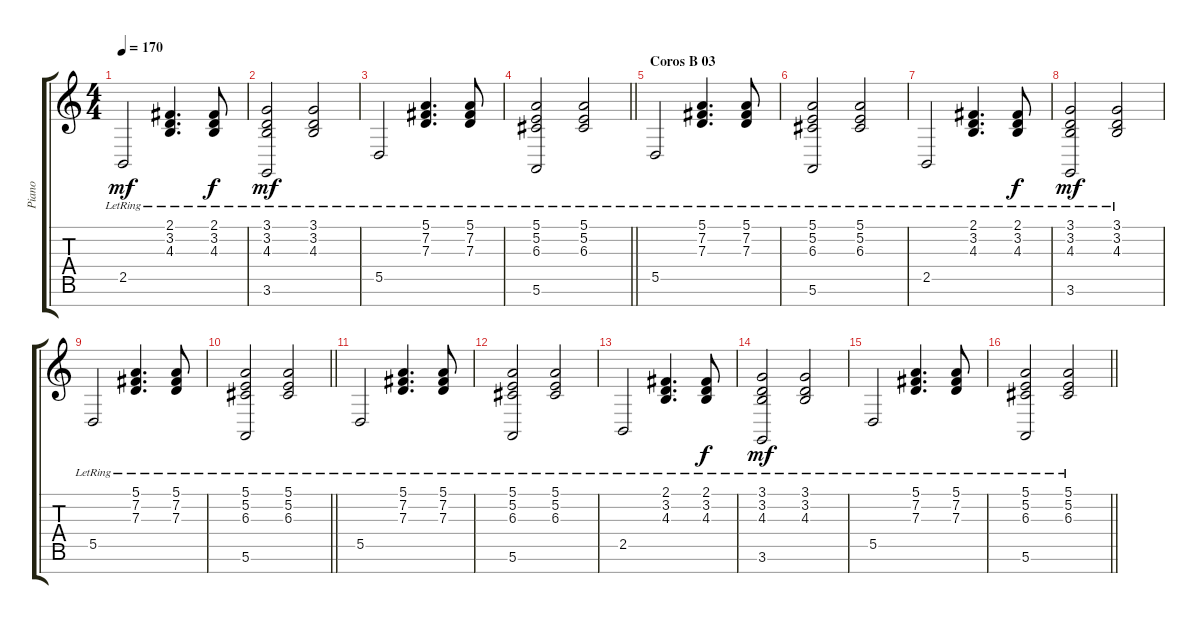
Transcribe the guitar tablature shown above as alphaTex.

\track ("Piano" "Piano") {instrument acousticgrandpiano}
\staff {score tabs}
\tuning (E4 B3 G3 D3 A2 E2 B1) {hide}
\ts (4 4)
\tempo 170
\clef g2
\ks c
2.5{lr}.2{dy mf} (2.1{lr} 3.2{lr} 4.3{lr}).4{d} (2.1{lr} 3.2{lr} 4.3{lr}).8{dy f} |
(3.1{lr} 3.2{lr} 4.3{lr} 3.6{lr}).2{dy mf} (3.1{lr} 3.2{lr} 4.3{lr}).2 |
5.5{lr}.2 (5.1{lr} 7.2{lr} 7.3{lr}).4{d} (5.1{lr} 7.2{lr} 7.3{lr}).8 |
\barLineRight lightlight
(5.1{lr} 5.2{lr} 6.3{lr} 5.6{lr}).2 (5.1{lr} 5.2{lr} 6.3{lr}).2 |
\section ("" "Coros B 03")
5.5{lr}.2 (5.1{lr} 7.2{lr} 7.3{lr}).4{d} (5.1{lr} 7.2{lr} 7.3{lr}).8 |
(5.1{lr} 5.2{lr} 6.3{lr} 5.6{lr}).2 (5.1{lr} 5.2{lr} 6.3{lr}).2 |
2.5{lr}.2 (2.1{lr} 3.2{lr} 4.3{lr}).4{d} (2.1{lr} 3.2{lr} 4.3{lr}).8{dy f} |
(3.1{lr} 3.2{lr} 4.3{lr} 3.6{lr}).2{dy mf} (3.1{lr} 3.2{lr} 4.3{lr}).2 |
5.5{lr}.2 (5.1{lr} 7.2{lr} 7.3{lr}).4{d} (5.1{lr} 7.2{lr} 7.3{lr}).8 |
\barLineRight lightlight
(5.1{lr} 5.2{lr} 6.3{lr} 5.6{lr}).2 (5.1{lr} 5.2{lr} 6.3{lr}).2 |
5.5{lr}.2 (5.1{lr} 7.2{lr} 7.3{lr}).4{d} (5.1{lr} 7.2{lr} 7.3{lr}).8 |
(5.1{lr} 5.2{lr} 6.3{lr} 5.6{lr}).2 (5.1{lr} 5.2{lr} 6.3{lr}).2 |
2.5{lr}.2 (2.1{lr} 3.2{lr} 4.3{lr}).4{d} (2.1{lr} 3.2{lr} 4.3{lr}).8{dy f} |
(3.1{lr} 3.2{lr} 4.3{lr} 3.6{lr}).2{dy mf} (3.1{lr} 3.2{lr} 4.3{lr}).2 |
5.5{lr}.2 (5.1{lr} 7.2{lr} 7.3{lr}).4{d} (5.1{lr} 7.2{lr} 7.3{lr}).8 |
\barLineRight lightlight
(5.1{lr} 5.2{lr} 6.3{lr} 5.6{lr}).2 (5.1{lr} 5.2{lr} 6.3{lr}).2
